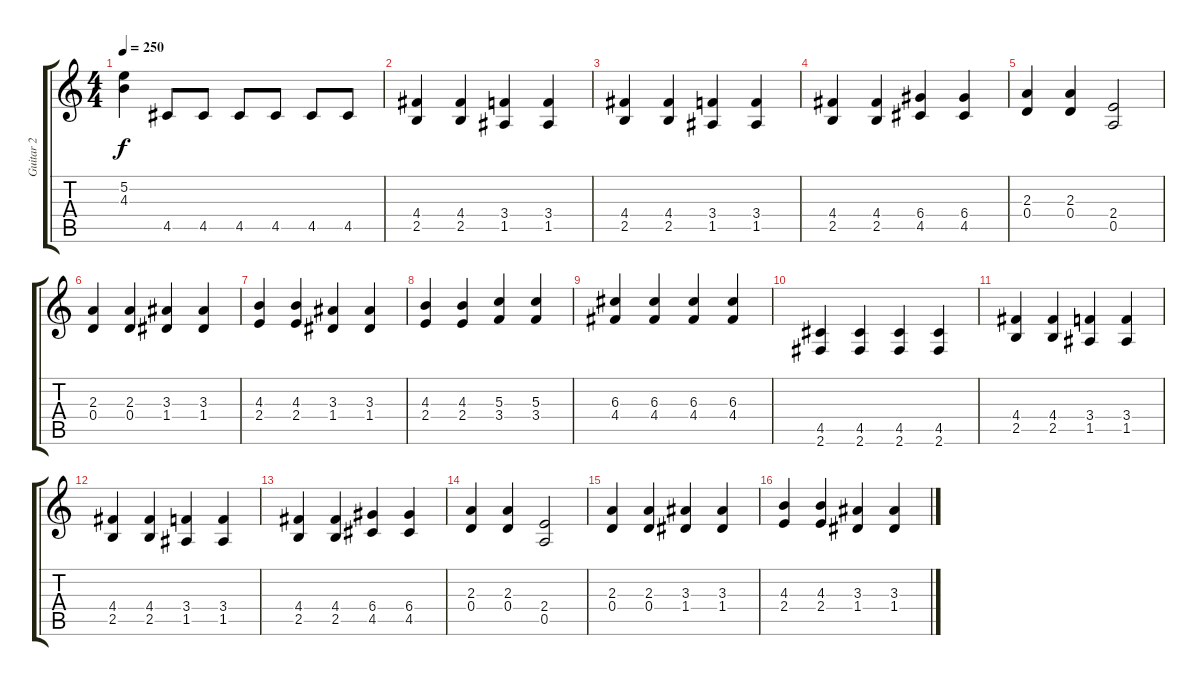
\track ("Guitar 2" "Guitar 2") {instrument overdrivenguitar}
\staff {score tabs}
\tuning (E4 B3 G3 D3 A2 E2) {hide}
\ts (4 4)
\tempo 250
\clef g2
\ks c
(5.2 4.3).4{dy f} 4.5.8 4.5.8 4.5.8 4.5.8 4.5.8 4.5.8 |
(4.4 2.5).4 (4.4 2.5).4 (3.4 1.5).4 (3.4 1.5).4 |
(4.4 2.5).4 (4.4 2.5).4 (3.4 1.5).4 (3.4 1.5).4 |
(4.4 2.5).4 (4.4 2.5).4 (6.4 4.5).4 (6.4 4.5).4 |
(2.3 0.4).4 (2.3 0.4).4 (2.4 0.5).2 |
(2.3 0.4).4 (2.3 0.4).4 (3.3 1.4).4 (3.3 1.4).4 |
(4.3 2.4).4 (4.3 2.4).4 (3.3 1.4).4 (3.3 1.4).4 |
(4.3 2.4).4 (4.3 2.4).4 (5.3 3.4).4 (5.3 3.4).4 |
(6.3 4.4).4 (6.3 4.4).4 (6.3 4.4).4 (6.3 4.4).4 |
(4.5 2.6).4 (4.5 2.6).4 (4.5 2.6).4 (4.5 2.6).4 |
(4.4 2.5).4 (4.4 2.5).4 (3.4 1.5).4 (3.4 1.5).4 |
(4.4 2.5).4 (4.4 2.5).4 (3.4 1.5).4 (3.4 1.5).4 |
(4.4 2.5).4 (4.4 2.5).4 (6.4 4.5).4 (6.4 4.5).4 |
(2.3 0.4).4 (2.3 0.4).4 (2.4 0.5).2 |
(2.3 0.4).4 (2.3 0.4).4 (3.3 1.4).4 (3.3 1.4).4 |
(4.3 2.4).4 (4.3 2.4).4 (3.3 1.4).4 (3.3 1.4).4
